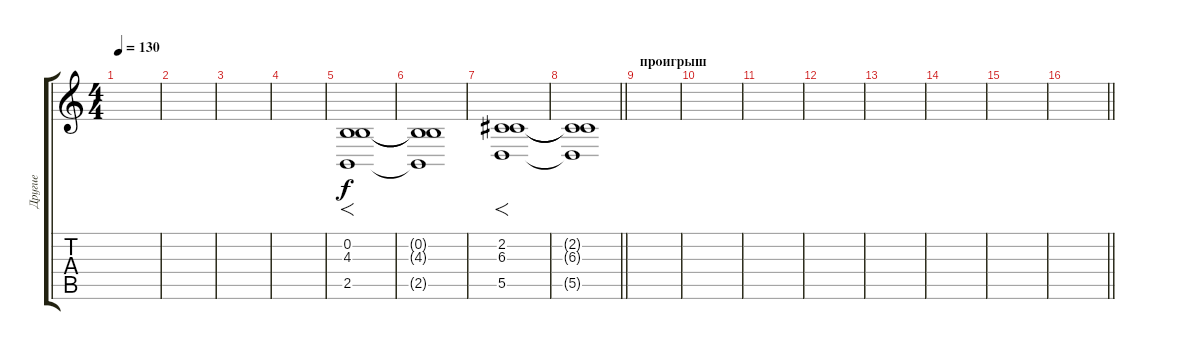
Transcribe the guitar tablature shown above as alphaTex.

\track ("Другие" "Другие") {instrument stringensemble2}
\staff {score tabs}
\tuning (E4 B3 G3 D3 A2 E2) {hide}
\ts (4 4)
\tempo 130
\clef g2
\ks c
|
|
|
|
(0.2 4.3 2.5).1{f} |
(0.2{t} 4.3{t} 2.5{t}).1 |
(2.2 6.3 5.5).1{f} |
\barLineRight lightlight
(2.2{t} 6.3{t} 5.5{t}).1 |
\section ("" "проигрыш")
|
|
|
|
|
|
|
\barLineRight lightlight
